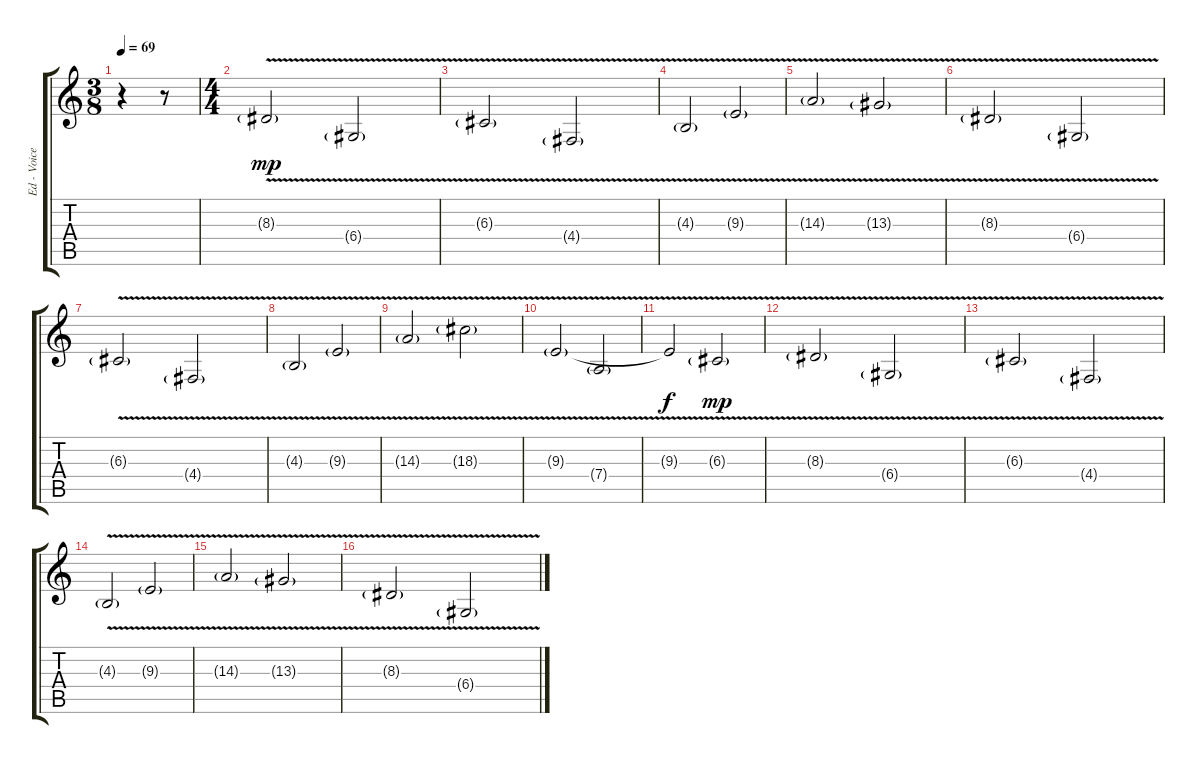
\track ("Ed - Voice" "Ed - Voice") {instrument ocarina}
\staff {score tabs}
\tuning (E4 B3 G3 D3 A2 E2) {hide}
\ts (3 8)
\tempo 69
\clef g2
\ks c
r.4{dy mp instrument ocarina} r.8 |
\ts (4 4)
8.3{v g}.2 6.4{v g}.2 |
6.3{v g}.2 4.4{v g}.2 |
4.3{v g}.2 9.3{v g}.2 |
14.3{v g}.2 13.3{v g}.2 |
8.3{v g}.2 6.4{v g}.2 |
6.3{v g}.2 4.4{v g}.2 |
4.3{v g}.2 9.3{v g}.2 |
14.3{v g}.2 18.3{v g}.2 |
9.3{v g}.2 7.4{v g}.2 |
9.3{t}.2{dy f} 6.3{v g}.2{dy mp} |
8.3{v g}.2 6.4{v g}.2 |
6.3{v g}.2 4.4{v g}.2 |
4.3{v g}.2 9.3{v g}.2 |
14.3{v g}.2 13.3{v g}.2 |
8.3{v g}.2 6.4{v g}.2
